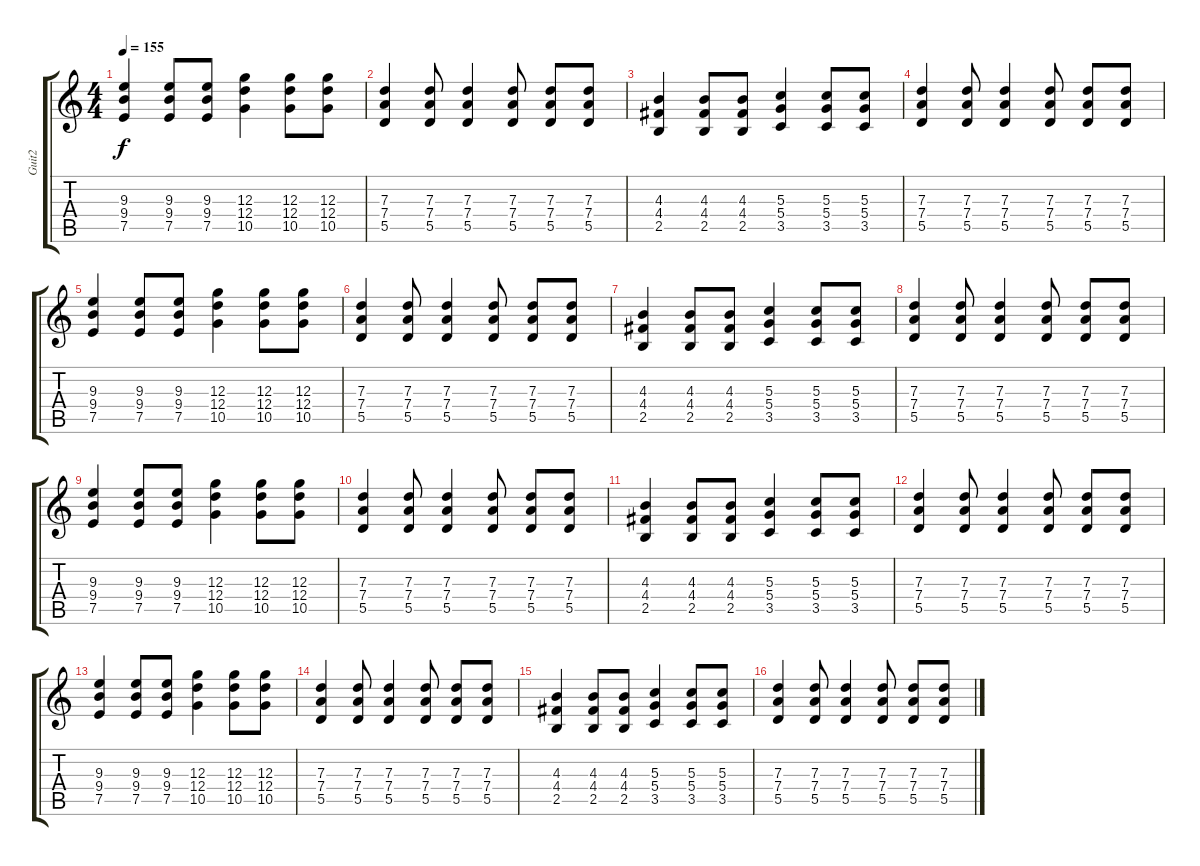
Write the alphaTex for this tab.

\track ("Guit2" "Guit2") {instrument electricguitarclean}
\staff {score tabs}
\tuning (E4 B3 G3 D3 A2 E2) {hide}
\ts (4 4)
\tempo 155
\clef g2
\ks c
(9.3 9.4 7.5).4{dy f volume 10} (9.3 9.4 7.5).8 (9.3 9.4 7.5).8 (12.3 12.4 10.5).4 (12.3 12.4 10.5).8 (12.3 12.4 10.5).8 |
(7.3 7.4 5.5).4 (7.3 7.4 5.5).8 (7.3 7.4 5.5).4 (7.3 7.4 5.5).8 (7.3 7.4 5.5).8 (7.3 7.4 5.5).8 |
(4.3 4.4 2.5).4 (4.3 4.4 2.5).8 (4.3 4.4 2.5).8 (5.3 5.4 3.5).4 (5.3 5.4 3.5).8 (5.3 5.4 3.5).8 |
(7.3 7.4 5.5).4 (7.3 7.4 5.5).8 (7.3 7.4 5.5).4 (7.3 7.4 5.5).8 (7.3 7.4 5.5).8 (7.3 7.4 5.5).8 |
(9.3 9.4 7.5).4{volume 10} (9.3 9.4 7.5).8 (9.3 9.4 7.5).8 (12.3 12.4 10.5).4 (12.3 12.4 10.5).8 (12.3 12.4 10.5).8 |
(7.3 7.4 5.5).4 (7.3 7.4 5.5).8 (7.3 7.4 5.5).4 (7.3 7.4 5.5).8 (7.3 7.4 5.5).8 (7.3 7.4 5.5).8 |
(4.3 4.4 2.5).4 (4.3 4.4 2.5).8 (4.3 4.4 2.5).8 (5.3 5.4 3.5).4 (5.3 5.4 3.5).8 (5.3 5.4 3.5).8 |
(7.3 7.4 5.5).4 (7.3 7.4 5.5).8 (7.3 7.4 5.5).4 (7.3 7.4 5.5).8 (7.3 7.4 5.5).8 (7.3 7.4 5.5).8 |
(9.3 9.4 7.5).4{volume 10} (9.3 9.4 7.5).8 (9.3 9.4 7.5).8 (12.3 12.4 10.5).4 (12.3 12.4 10.5).8 (12.3 12.4 10.5).8 |
(7.3 7.4 5.5).4 (7.3 7.4 5.5).8 (7.3 7.4 5.5).4 (7.3 7.4 5.5).8 (7.3 7.4 5.5).8 (7.3 7.4 5.5).8 |
(4.3 4.4 2.5).4 (4.3 4.4 2.5).8 (4.3 4.4 2.5).8 (5.3 5.4 3.5).4 (5.3 5.4 3.5).8 (5.3 5.4 3.5).8 |
(7.3 7.4 5.5).4 (7.3 7.4 5.5).8 (7.3 7.4 5.5).4 (7.3 7.4 5.5).8 (7.3 7.4 5.5).8 (7.3 7.4 5.5).8 |
(9.3 9.4 7.5).4{volume 10} (9.3 9.4 7.5).8 (9.3 9.4 7.5).8 (12.3 12.4 10.5).4 (12.3 12.4 10.5).8 (12.3 12.4 10.5).8 |
(7.3 7.4 5.5).4 (7.3 7.4 5.5).8 (7.3 7.4 5.5).4 (7.3 7.4 5.5).8 (7.3 7.4 5.5).8 (7.3 7.4 5.5).8 |
(4.3 4.4 2.5).4 (4.3 4.4 2.5).8 (4.3 4.4 2.5).8 (5.3 5.4 3.5).4 (5.3 5.4 3.5).8 (5.3 5.4 3.5).8 |
(7.3 7.4 5.5).4 (7.3 7.4 5.5).8 (7.3 7.4 5.5).4 (7.3 7.4 5.5).8 (7.3 7.4 5.5).8 (7.3 7.4 5.5).8
